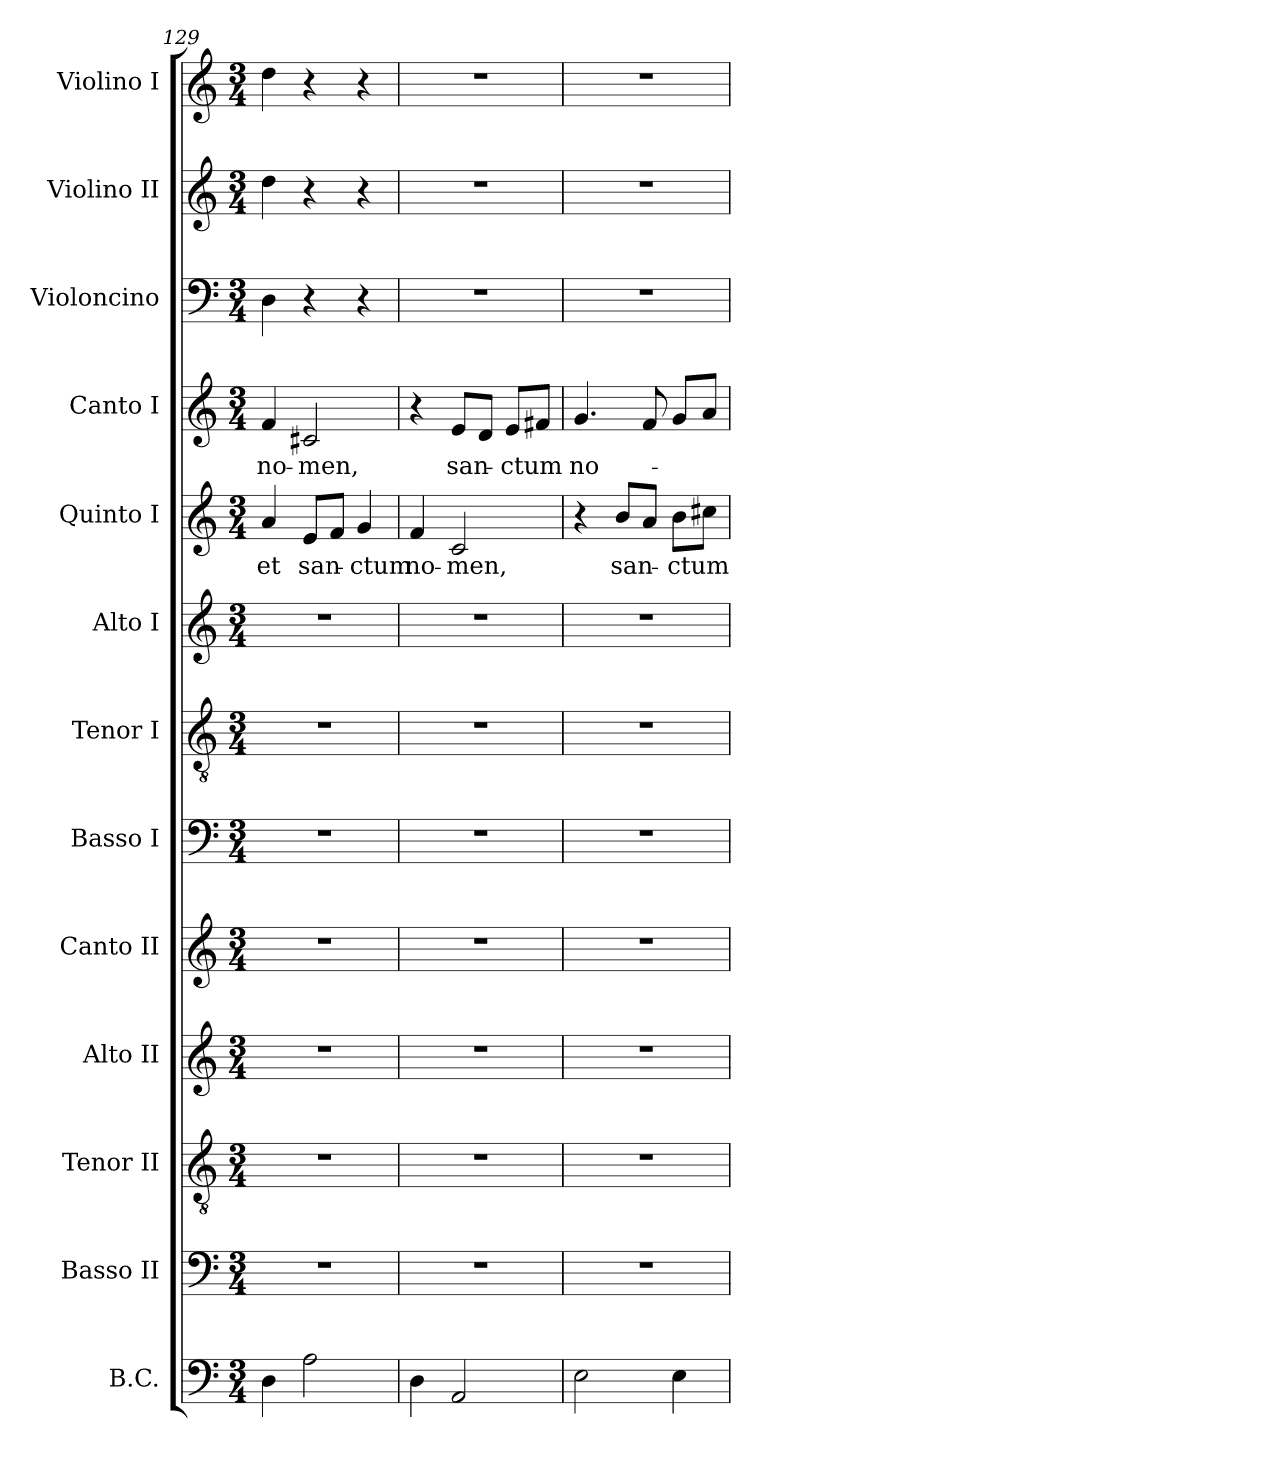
**kern	**kern	**kern	**kern	**kern	**kern	**kern	**kern	**kern	**text	**kern	**text	**kern	**kern	**kern
*part13	*part12	*part11	*part10	*part9	*part8	*part7	*part6	*part5	*part5	*part4	*part4	*part3	*part2	*part1
*staff13	*staff12	*staff11	*staff10	*staff9	*staff8	*staff7	*staff6	*staff5	*staff5	*staff4	*staff4	*staff3	*staff2	*staff1
*I"B.C.	*I"Basso II	*I"Tenor II	*I"Alto II	*I"Canto II	*I"Basso I	*I"Tenor I	*I"Alto I	*I"Quinto I	*	*I"Canto I	*	*I"Violoncino	*I"Violino II	*I"Violino I
*I'BC	*I'B 2	*I'T 2	*I'A 2	*I'C 2	*I'B 1	*I'T 1	*I'A 1	*I'Q 1	*	*I'C 1	*	*	*I'Vln. II	*I'Vln. I
*clefF4	*clefF4	*clefGv2	*clefG2	*clefG2	*clefF4	*clefGv2	*clefG2	*clefG2	*	*clefG2	*	*clefF4	*clefG2	*clefG2
*k[]	*k[]	*k[]	*k[]	*k[]	*k[]	*k[]	*k[]	*k[]	*	*k[]	*	*k[]	*k[]	*k[]
*C:	*C:	*C:	*C:	*C:	*C:	*C:	*C:	*C:	*	*C:	*	*C:	*C:	*C:
*M3/4	*M3/4	*M3/4	*M3/4	*M3/4	*M3/4	*M3/4	*M3/4	*M3/4	*	*M3/4	*	*M3/4	*M3/4	*M3/4
=129	=129	=129	=129	=129	=129	=129	=129	=129	=129	=129	=129	=129	=129	=129
!	!	!	!	!	!	!	!	!	!LO:LY:b	!	!	!	!	!
!	!	!	!	!	!	!	!	!	!	!	!LO:LY:b	!	!	!
4D\	2.r	2.r	2.r	2.r	2.r	2.r	2.r	4a/	et	4f/	no-	4D\	4dd\	4dd\
!	!	!	!	!	!	!	!	!	!LO:LY:b	!	!	!	!	!
!	!	!	!	!	!	!	!	!	!	!	!LO:LY:b	!	!	!
2A\	.	.	.	.	.	.	.	8e/L	san-	2c#X/	-men,	4r	4r	4r
.	.	.	.	.	.	.	.	8f/J	.	.	.	.	.	.
!	!	!	!	!	!	!	!	!	!LO:LY:b	!	!	!	!	!
.	.	.	.	.	.	.	.	4g/	-ctum	.	.	4r	4r	4r
=130	=130	=130	=130	=130	=130	=130	=130	=130	=130	=130	=130	=130	=130	=130
!	!	!	!	!	!	!	!	!	!LO:LY:b	!	!	!	!	!
4D\	2.r	2.r	2.r	2.r	2.r	2.r	2.r	4f/	no-	4r	.	2.r	2.r	2.r
!	!	!	!	!	!	!	!	!	!LO:LY:b	!	!	!	!	!
!	!	!	!	!	!	!	!	!	!	!	!LO:LY:b	!	!	!
2AA/	.	.	.	.	.	.	.	2c/	-men,	8e/L	san-	.	.	.
.	.	.	.	.	.	.	.	.	.	8d/J	.	.	.	.
!	!	!	!	!	!	!	!	!	!	!	!LO:LY:b	!	!	!
.	.	.	.	.	.	.	.	.	.	8e/L	-ctum	.	.	.
.	.	.	.	.	.	.	.	.	.	8f#X/J	.	.	.	.
=131	=131	=131	=131	=131	=131	=131	=131	=131	=131	=131	=131	=131	=131	=131
!	!	!	!	!	!	!	!	!	!	!	!LO:LY:b	!	!	!
2E\	2.r	2.r	2.r	2.r	2.r	2.r	2.r	4r	.	4.g/	no-	2.r	2.r	2.r
!	!	!	!	!	!	!	!	!	!LO:LY:b	!	!	!	!	!
.	.	.	.	.	.	.	.	8b/L	san-	.	.	.	.	.
.	.	.	.	.	.	.	.	8a/J	.	8f/	.	.	.	.
!	!	!	!	!	!	!	!	!	!LO:LY:b	!	!	!	!	!
4E\	.	.	.	.	.	.	.	8b\L	-ctum	8g/L	.	.	.	.
.	.	.	.	.	.	.	.	8cc#X\J	.	8a/J	.	.	.	.
=	=	=	=	=	=	=	=	=	=	=	=	=	=	=
*-	*-	*-	*-	*-	*-	*-	*-	*-	*-	*-	*-	*-	*-	*-
